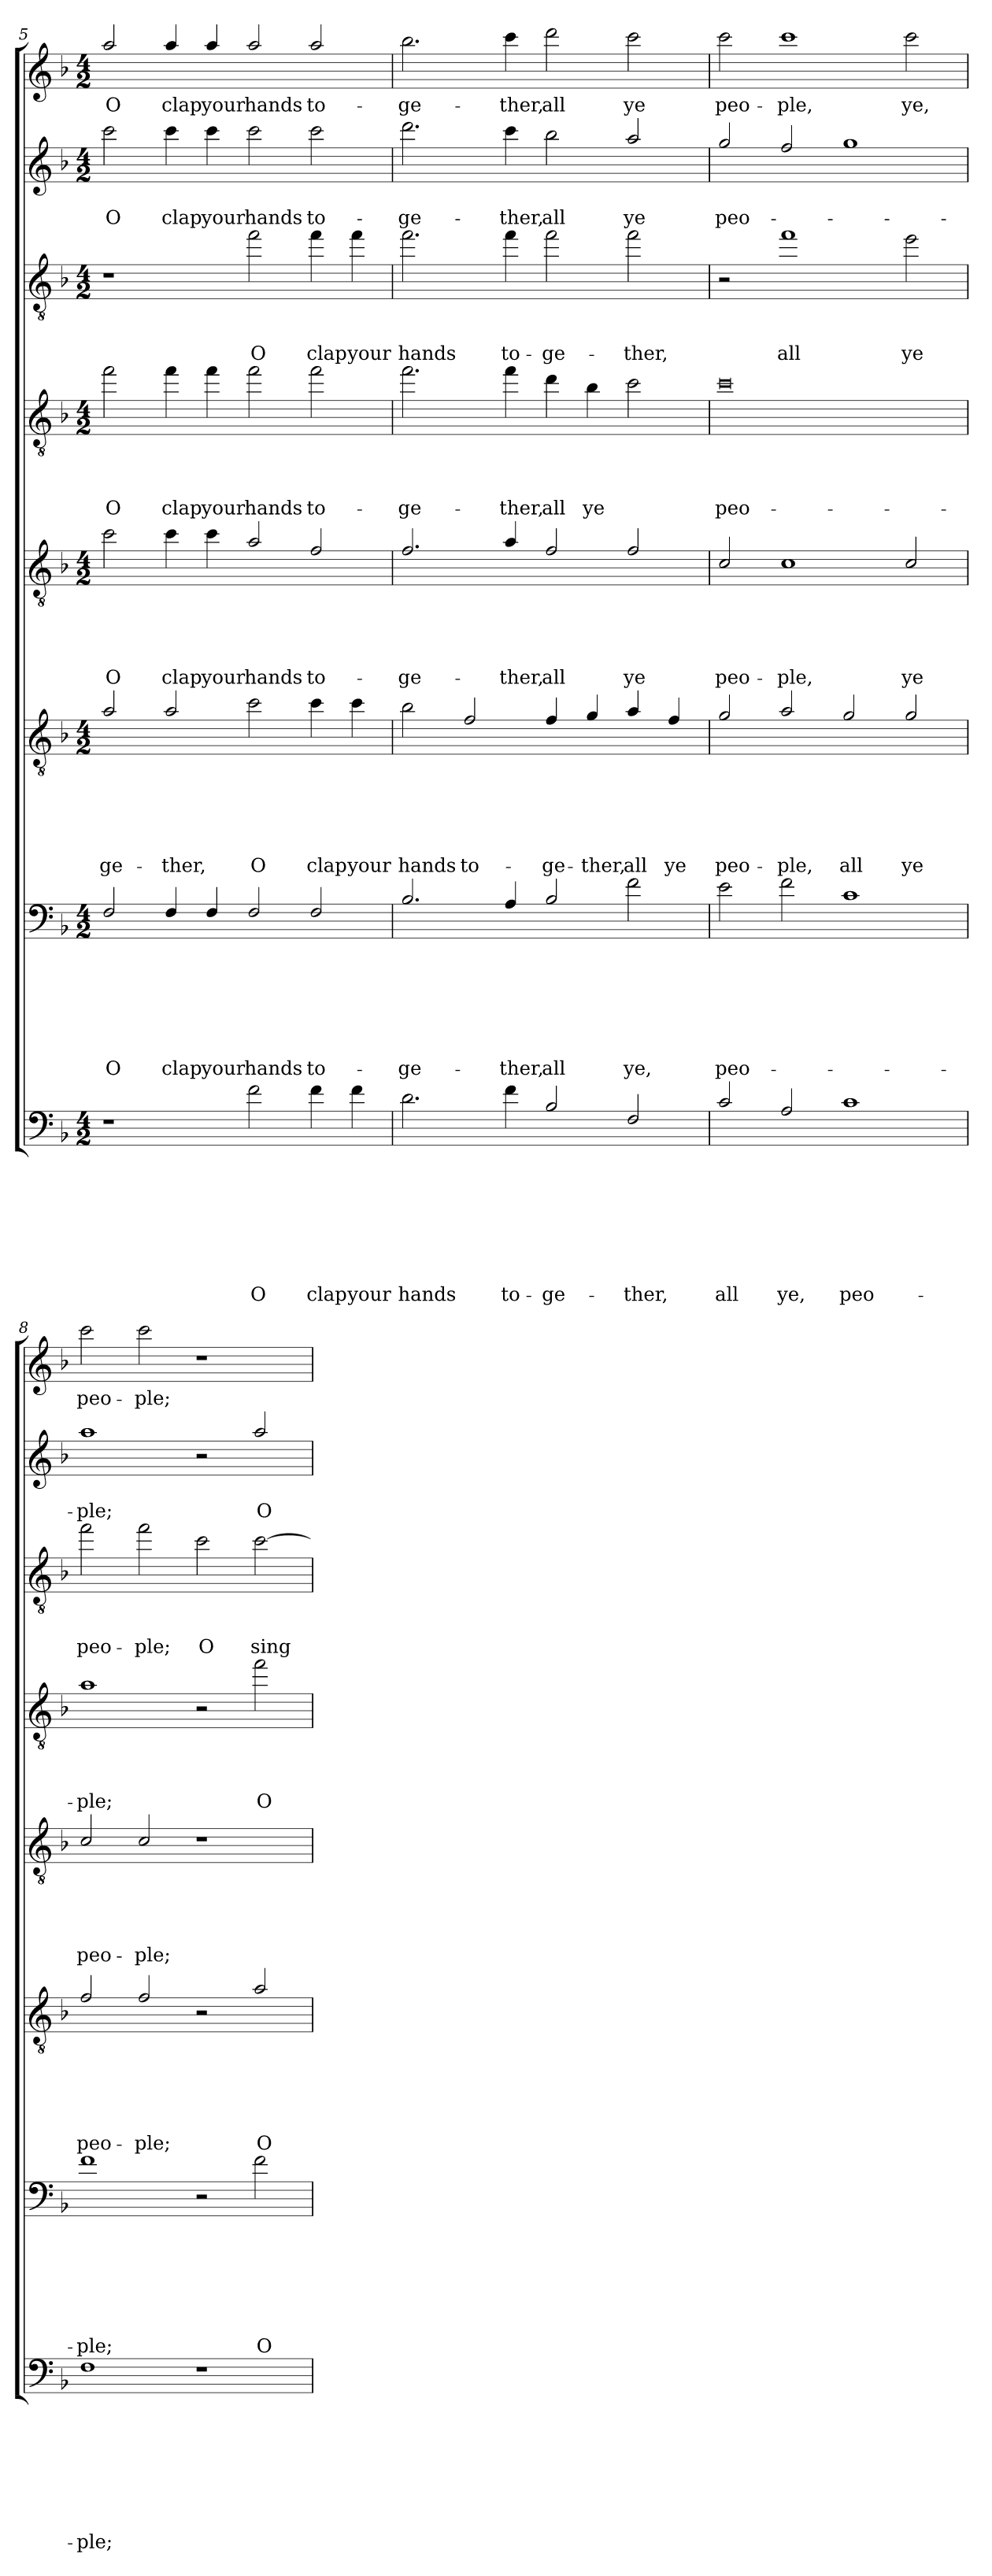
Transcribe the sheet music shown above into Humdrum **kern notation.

**kern	**text	**text	**text	**text	**text	**text	**text	**text	**kern	**text	**text	**text	**text	**text	**text	**text	**kern	**text	**text	**text	**text	**text	**text	**kern	**text	**text	**text	**text	**text	**kern	**text	**text	**text	**text	**kern	**text	**text	**text	**kern	**text	**text	**kern	**text
*part8	*part8	*part8	*part8	*part8	*part8	*part8	*part8	*part8	*part7	*part7	*part7	*part7	*part7	*part7	*part7	*part7	*part6	*part6	*part6	*part6	*part6	*part6	*part6	*part5	*part5	*part5	*part5	*part5	*part5	*part4	*part4	*part4	*part4	*part4	*part3	*part3	*part3	*part3	*part2	*part2	*part2	*part1	*part1
*staff8	*staff8	*staff8	*staff8	*staff8	*staff8	*staff8	*staff8	*staff8	*staff7	*staff7	*staff7	*staff7	*staff7	*staff7	*staff7	*staff7	*staff6	*staff6	*staff6	*staff6	*staff6	*staff6	*staff6	*staff5	*staff5	*staff5	*staff5	*staff5	*staff5	*staff4	*staff4	*staff4	*staff4	*staff4	*staff3	*staff3	*staff3	*staff3	*staff2	*staff2	*staff2	*staff1	*staff1
!!LO:LB:g=z
*clefF4	*	*	*	*	*	*	*	*	*clefF4	*	*	*	*	*	*	*	*clefGv2	*	*	*	*	*	*	*clefGv2	*	*	*	*	*	*clefGv2	*	*	*	*	*clefGv2	*	*	*	*clefG2	*	*	*clefG2	*
*ITrd8c14	*	*	*	*	*	*	*	*	*ITrd8c14	*	*	*	*	*	*	*	*ITrd8c14	*	*	*	*	*	*	*ITrd8c14	*	*	*	*	*	*ITrd8c14	*	*	*	*	*ITrd8c14	*	*	*	*ITrd8c14	*	*	*ITrd8c14	*
*k[b-]	*	*	*	*	*	*	*	*	*k[b-]	*	*	*	*	*	*	*	*k[b-]	*	*	*	*	*	*	*k[b-]	*	*	*	*	*	*k[b-]	*	*	*	*	*k[b-]	*	*	*	*k[b-]	*	*	*k[b-]	*
*F:	*	*	*	*	*	*	*	*	*F:	*	*	*	*	*	*	*	*F:	*	*	*	*	*	*	*F:	*	*	*	*	*	*F:	*	*	*	*	*F:	*	*	*	*F:	*	*	*F:	*
*M4/2	*	*	*	*	*	*	*	*	*M4/2	*	*	*	*	*	*	*	*M4/2	*	*	*	*	*	*	*M4/2	*	*	*	*	*	*M4/2	*	*	*	*	*M4/2	*	*	*	*M4/2	*	*	*M4/2	*
=5	=5	=5	=5	=5	=5	=5	=5	=5	=5	=5	=5	=5	=5	=5	=5	=5	=5	=5	=5	=5	=5	=5	=5	=5	=5	=5	=5	=5	=5	=5	=5	=5	=5	=5	=5	=5	=5	=5	=5	=5	=5	=5	=5
1r	.	.	.	.	.	.	.	.	2FF/	.	.	.	.	.	.	O	2A/	.	.	.	.	.	-ge-	2c\	.	.	.	.	O	2f\	.	.	.	O	1r	.	.	.	2cc\	.	O	2a/	O
.	.	.	.	.	.	.	.	.	4FF/	.	.	.	.	.	.	clap	2A/	.	.	.	.	.	-ther,	4c\	.	.	.	.	clap	4f\	.	.	.	clap	.	.	.	.	4cc\	.	clap	4a/	clap
.	.	.	.	.	.	.	.	.	4FF/	.	.	.	.	.	.	your	.	.	.	.	.	.	.	4c\	.	.	.	.	your	4f\	.	.	.	your	.	.	.	.	4cc\	.	your	4a/	your
2F\	.	.	.	.	.	.	.	O	2FF/	.	.	.	.	.	.	hands	2c\	.	.	.	.	.	O	2A/	.	.	.	.	hands	2f\	.	.	.	hands	2f\	.	.	O	2cc\	.	hands	2a/	hands
4F\	.	.	.	.	.	.	.	clap	2FF/	.	.	.	.	.	.	to-	4c\	.	.	.	.	.	clap	2F/	.	.	.	.	to-	2f\	.	.	.	to-	4f\	.	.	clap	2cc\	.	to-	2a/	to-
4F\	.	.	.	.	.	.	.	your	.	.	.	.	.	.	.	.	4c\	.	.	.	.	.	your	.	.	.	.	.	.	.	.	.	.	.	4f\	.	.	your	.	.	.	.	.
=6	=6	=6	=6	=6	=6	=6	=6	=6	=6	=6	=6	=6	=6	=6	=6	=6	=6	=6	=6	=6	=6	=6	=6	=6	=6	=6	=6	=6	=6	=6	=6	=6	=6	=6	=6	=6	=6	=6	=6	=6	=6	=6	=6
2.D\	.	.	.	.	.	.	.	hands	2.BB-/	.	.	.	.	.	.	-ge-	2B-\	.	.	.	.	.	hands	2.F/	.	.	.	.	-ge-	2.f\	.	.	.	-ge-	2.f\	.	.	hands	2.dd\	.	-ge-	2.b-\	-ge-
.	.	.	.	.	.	.	.	.	.	.	.	.	.	.	.	.	2F/	.	.	.	.	.	to-	.	.	.	.	.	.	.	.	.	.	.	.	.	.	.	.	.	.	.	.
4F\	.	.	.	.	.	.	.	to-	4AA/	.	.	.	.	.	.	-ther,	.	.	.	.	.	.	.	4A/	.	.	.	.	-ther,	4f\	.	.	.	-ther,	4f\	.	.	to-	4cc\	.	-ther,	4cc\	-ther,
2BB-/	.	.	.	.	.	.	.	-ge-	2BB-/	.	.	.	.	.	.	all	4F/	.	.	.	.	.	-ge-	2F/	.	.	.	.	all	4d\	.	.	.	all	2f\	.	.	-ge-	2b-\	.	all	2dd\	all
.	.	.	.	.	.	.	.	.	.	.	.	.	.	.	.	.	4G/	.	.	.	.	.	-ther,	.	.	.	.	.	.	4B-\	.	.	.	ye	.	.	.	.	.	.	.	.	.
2FF/	.	.	.	.	.	.	.	-ther,	2F\	.	.	.	.	.	.	ye,	4A/	.	.	.	.	.	all	2F/	.	.	.	.	ye	2c\	.	.	.	.	2f\	.	.	-ther,	2a/	.	ye	2cc\	ye
.	.	.	.	.	.	.	.	.	.	.	.	.	.	.	.	.	4F/	.	.	.	.	.	ye	.	.	.	.	.	.	.	.	.	.	.	.	.	.	.	.	.	.	.	.
=7	=7	=7	=7	=7	=7	=7	=7	=7	=7	=7	=7	=7	=7	=7	=7	=7	=7	=7	=7	=7	=7	=7	=7	=7	=7	=7	=7	=7	=7	=7	=7	=7	=7	=7	=7	=7	=7	=7	=7	=7	=7	=7	=7
2C/	.	.	.	.	.	.	.	all	2E\	.	.	.	.	.	.	peo-	2G/	.	.	.	.	.	peo-	2C/	.	.	.	.	peo-	0c	.	.	.	peo-	2r	.	.	.	2g/	.	peo-	2cc\	peo-
2AA/	.	.	.	.	.	.	.	ye,	2F\	.	.	.	.	.	.	.	2A/	.	.	.	.	.	-ple,	1C	.	.	.	.	-ple,	.	.	.	.	.	1f	.	.	all	2f/	.	.	1cc	-ple,
1C	.	.	.	.	.	.	.	peo-	1C	.	.	.	.	.	.	.	2G/	.	.	.	.	.	all	.	.	.	.	.	.	.	.	.	.	.	.	.	.	.	1g	.	.	.	.
.	.	.	.	.	.	.	.	.	.	.	.	.	.	.	.	.	2G/	.	.	.	.	.	ye	2C/	.	.	.	.	ye	.	.	.	.	.	2e\	.	.	ye	.	.	.	2cc\	ye,
=8	=8	=8	=8	=8	=8	=8	=8	=8	=8	=8	=8	=8	=8	=8	=8	=8	=8	=8	=8	=8	=8	=8	=8	=8	=8	=8	=8	=8	=8	=8	=8	=8	=8	=8	=8	=8	=8	=8	=8	=8	=8	=8	=8
1FF	.	.	.	.	.	.	.	-ple;	1F	.	.	.	.	.	.	-ple;	2F/	.	.	.	.	.	peo-	2C/	.	.	.	.	peo-	1A	.	.	.	-ple;	2f\	.	.	peo-	1a	.	-ple;	2cc\	peo-
.	.	.	.	.	.	.	.	.	.	.	.	.	.	.	.	.	2F/	.	.	.	.	.	-ple;	2C/	.	.	.	.	-ple;	.	.	.	.	.	2f\	.	.	-ple;	.	.	.	2cc\	-ple;
1r	.	.	.	.	.	.	.	.	2r	.	.	.	.	.	.	.	2r	.	.	.	.	.	.	1r	.	.	.	.	.	2r	.	.	.	.	2c\	.	.	O	2r	.	.	1r	.
.	.	.	.	.	.	.	.	.	2F\	.	.	.	.	.	.	O	2A/	.	.	.	.	.	O	.	.	.	.	.	.	2f\	.	.	.	O	[2c\	.	.	sing	2a/	.	O	.	.
=	=	=	=	=	=	=	=	=	=	=	=	=	=	=	=	=	=	=	=	=	=	=	=	=	=	=	=	=	=	=	=	=	=	=	=	=	=	=	=	=	=	=	=
*-	*-	*-	*-	*-	*-	*-	*-	*-	*-	*-	*-	*-	*-	*-	*-	*-	*-	*-	*-	*-	*-	*-	*-	*-	*-	*-	*-	*-	*-	*-	*-	*-	*-	*-	*-	*-	*-	*-	*-	*-	*-	*-	*-
